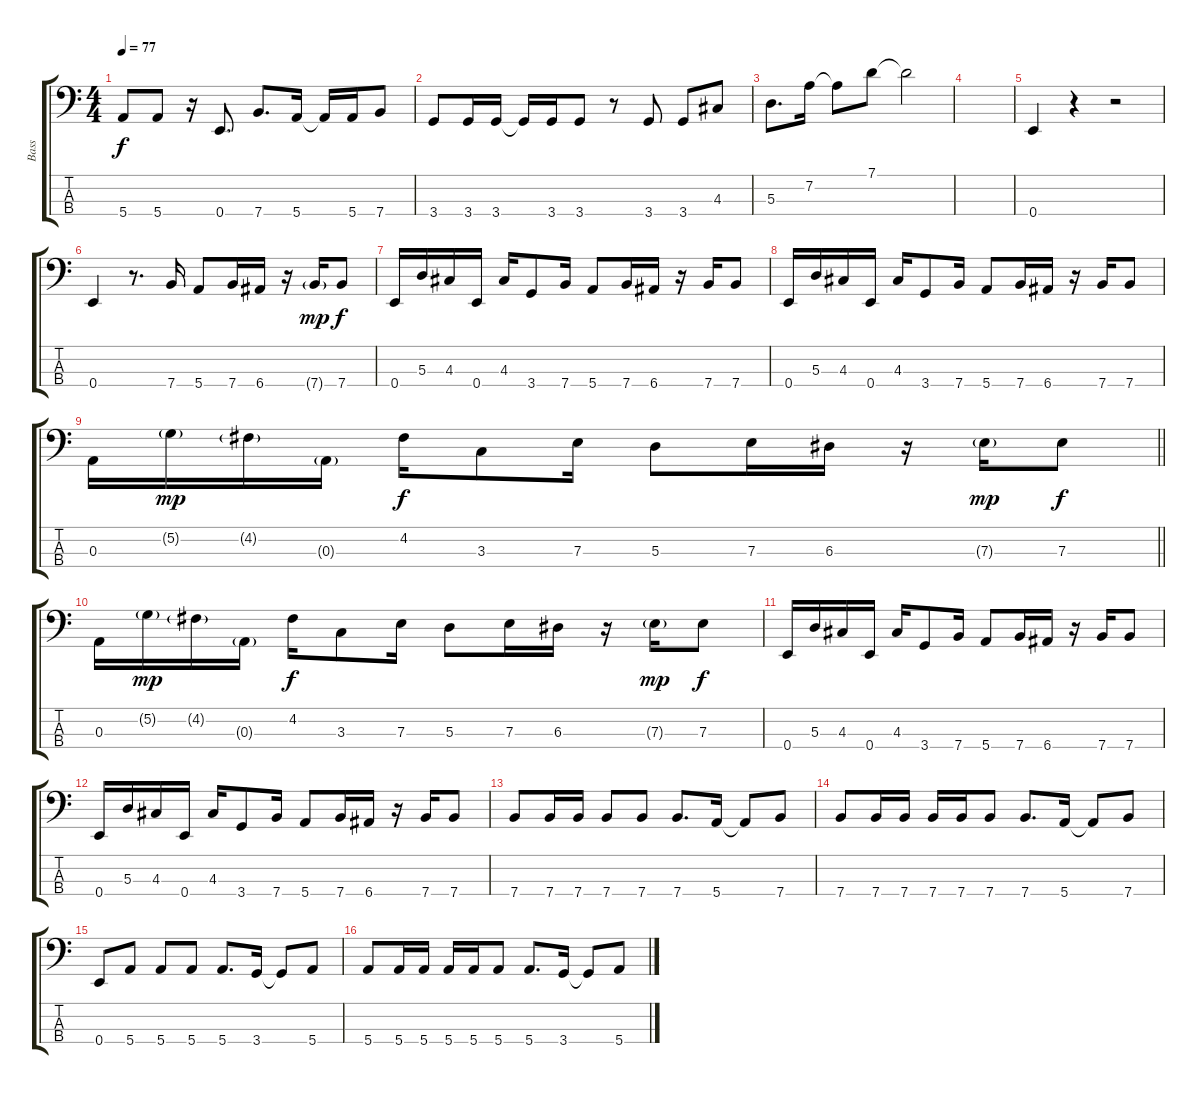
\track ("Bass" "Bass") {instrument electricbassfinger}
\staff {score tabs}
\tuning (G2 D2 A1 E1) {hide}
\ts (4 4)
\tempo 77
\clef f4
\ks c
5.4.8{dy f} 5.4.8 r.16 0.4.8{d} 7.4.8{d} 5.4.16 5.4{t}.16 5.4.16 7.4.8 |
3.4.8 3.4.16 3.4.16 3.4{t}.16 3.4.16 3.4.8 r.8 3.4.8 3.4.8 4.3.8 |
5.3.8{d} 7.2.16 7.2{t}.8 7.1.8 7.1{t}.2 |
|
0.4.4 r.4 r.2 |
0.4.4 r.8{d} 7.4.16 5.4.8 7.4.16 6.4.16 r.16 7.4{g}.16{dy mp} 7.4.8{dy f} |
0.4.16 5.3.16 4.3.16 0.4.16 4.3.16 3.4.8 7.4.16 5.4.8 7.4.16 6.4.16 r.16 7.4.16 7.4.8 |
0.4.16 5.3.16 4.3.16 0.4.16 4.3.16 3.4.8 7.4.16 5.4.8 7.4.16 6.4.16 r.16 7.4.16 7.4.8 |
\barLineRight lightlight
0.3.16 5.2{g}.16{dy mp} 4.2{g}.16 0.3{g}.16 4.2.16{dy f} 3.3.8 7.3.16 5.3.8 7.3.16 6.3.16 r.16 7.3{g}.16{dy mp} 7.3.8{dy f} |
0.3.16 5.2{g}.16{dy mp} 4.2{g}.16 0.3{g}.16 4.2.16{dy f} 3.3.8 7.3.16 5.3.8 7.3.16 6.3.16 r.16 7.3{g}.16{dy mp} 7.3.8{dy f} |
0.4.16 5.3.16 4.3.16 0.4.16 4.3.16 3.4.8 7.4.16 5.4.8 7.4.16 6.4.16 r.16 7.4.16 7.4.8 |
0.4.16 5.3.16 4.3.16 0.4.16 4.3.16 3.4.8 7.4.16 5.4.8 7.4.16 6.4.16 r.16 7.4.16 7.4.8 |
7.4.8 7.4.16 7.4.16 7.4.8 7.4.8 7.4.8{d} 5.4.16 5.4{t}.8 7.4.8 |
7.4.8 7.4.16 7.4.16 7.4.16 7.4.16 7.4.8 7.4.8{d} 5.4.16 5.4{t}.8 7.4.8 |
0.4.8 5.4.8 5.4.8 5.4.8 5.4.8{d} 3.4.16 3.4{t}.8 5.4.8 |
5.4.8 5.4.16 5.4.16 5.4.16 5.4.16 5.4.8 5.4.8{d} 3.4.16 3.4{t}.8 5.4.8
